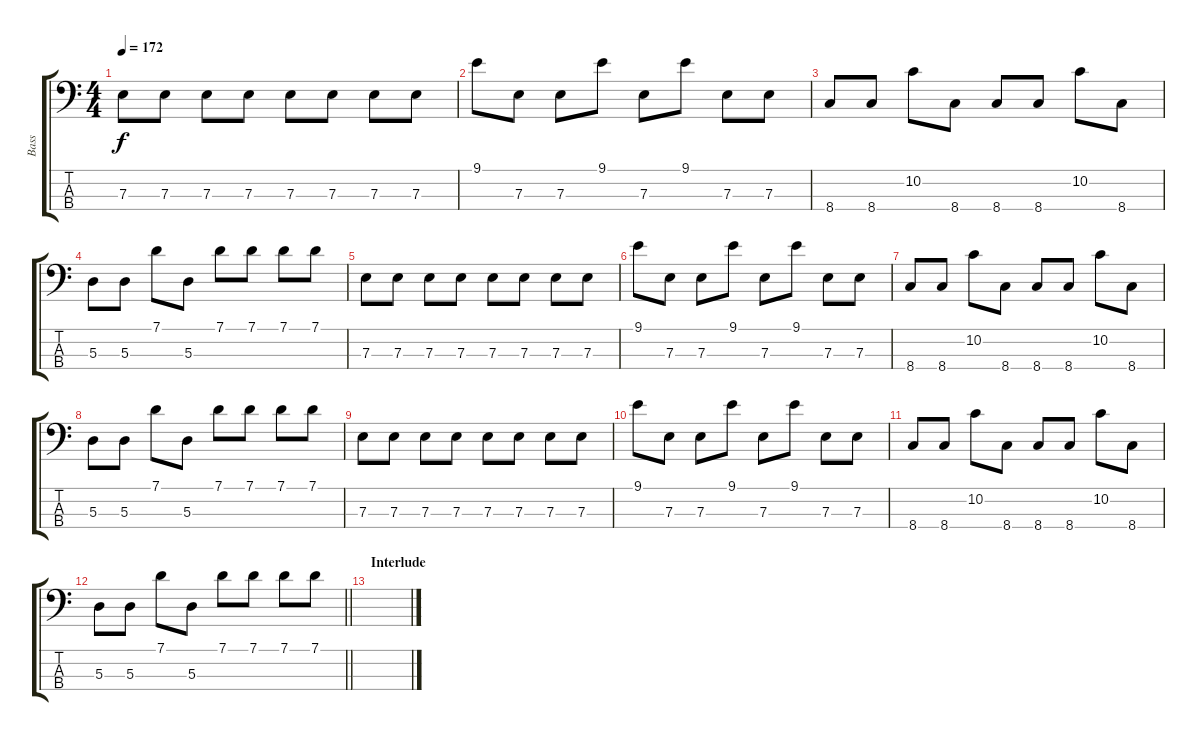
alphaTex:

\track ("Bass" "Bass") {instrument electricbassfinger}
\staff {score tabs}
\tuning (G2 D2 A1 E1) {hide}
\ts (4 4)
\tempo 172
\clef f4
\ks c
7.3.8{dy f} 7.3.8 7.3.8 7.3.8 7.3.8 7.3.8 7.3.8 7.3.8 |
9.1.8 7.3.8 7.3.8 9.1.8 7.3.8 9.1.8 7.3.8 7.3.8 |
8.4.8 8.4.8 10.2.8 8.4.8 8.4.8 8.4.8 10.2.8 8.4.8 |
5.3.8 5.3.8 7.1.8 5.3.8 7.1.8 7.1.8 7.1.8 7.1.8 |
7.3.8 7.3.8 7.3.8 7.3.8 7.3.8 7.3.8 7.3.8 7.3.8 |
9.1.8 7.3.8 7.3.8 9.1.8 7.3.8 9.1.8 7.3.8 7.3.8 |
8.4.8 8.4.8 10.2.8 8.4.8 8.4.8 8.4.8 10.2.8 8.4.8 |
5.3.8 5.3.8 7.1.8 5.3.8 7.1.8 7.1.8 7.1.8 7.1.8 |
7.3.8 7.3.8 7.3.8 7.3.8 7.3.8 7.3.8 7.3.8 7.3.8 |
9.1.8 7.3.8 7.3.8 9.1.8 7.3.8 9.1.8 7.3.8 7.3.8 |
8.4.8 8.4.8 10.2.8 8.4.8 8.4.8 8.4.8 10.2.8 8.4.8 |
\barLineRight lightlight
5.3.8 5.3.8 7.1.8 5.3.8 7.1.8 7.1.8 7.1.8 7.1.8 |
\section ("" "Interlude")
